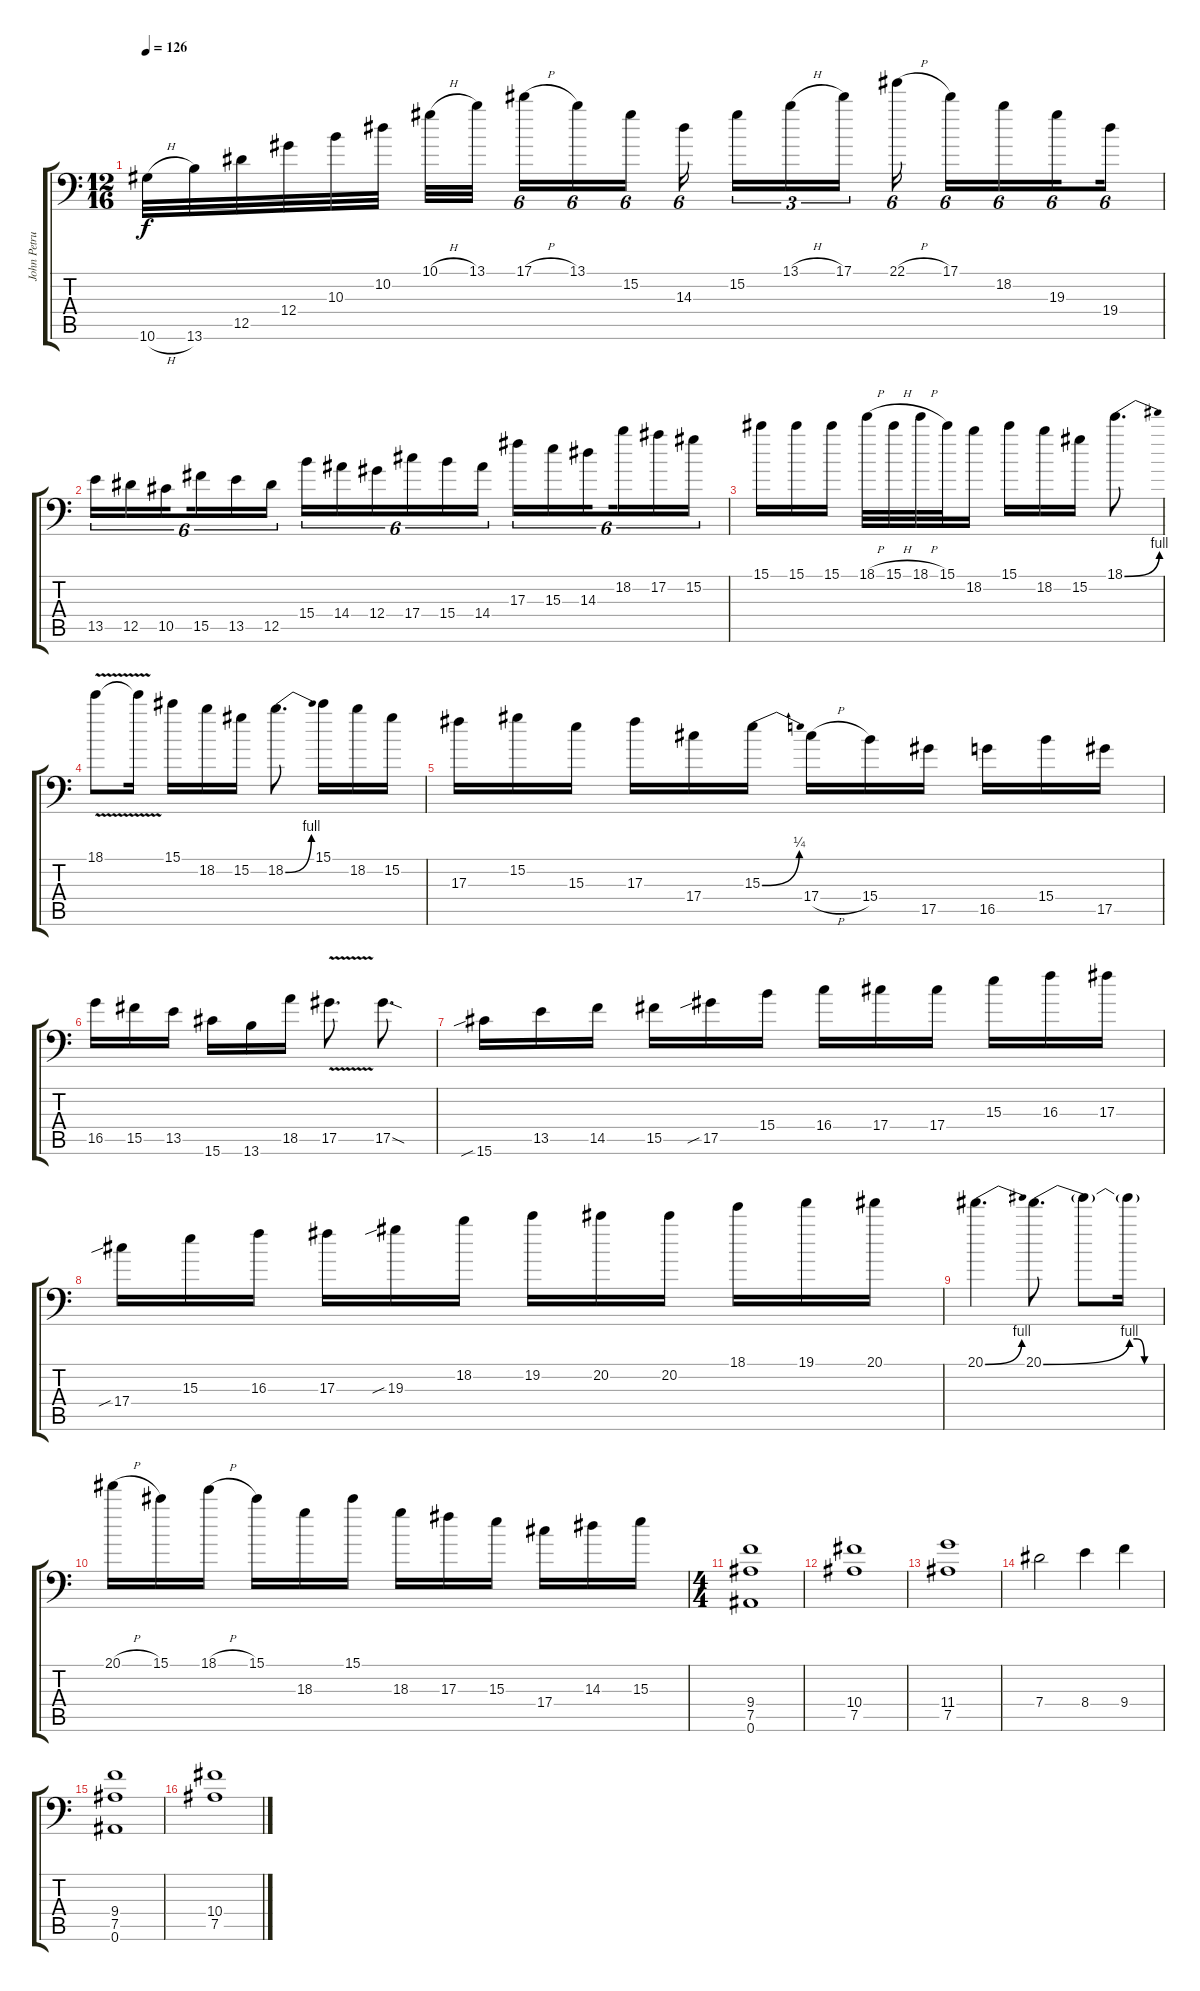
\track ("John Petrucci" "John Petru") {instrument distortionguitar}
\staff {score tabs}
\tuning (Bb3 F3 Db3 Ab2 Eb2 Bb1) {hide}
\ts (12 16)
\tempo 126
\clef f4
\ks c
10.6{h}.32{dy f} 13.6.32 12.5.32 12.4.32 10.3.32 10.2.32 10.1{h}.32 13.1.32{beam splitsecondary} 17.1{h}.16{tu (6 4)} 13.1.16{tu (6 4)} 15.2.16{tu (6 4)} 14.3.16{tu (6 4)} 15.2.16{tu (3 2)} 13.1{h}.16{tu (3 2)} 17.1.16{tu (3 2)} 22.1{h}.16{tu (6 4)} 17.1.16{tu (6 4)} 18.2.16{tu (6 4)} 19.3.16{tu (6 4) beam splitsecondary} 19.4.16{tu (6 4)} |
13.5.16{tu (6 4)} 12.5.16{tu (6 4)} 10.5.16{tu (6 4) beam splitsecondary} 15.5.16{tu (6 4)} 13.5.16{tu (6 4)} 12.5.16{tu (6 4) beam splitsecondary} 15.4.16{tu (6 4)} 14.4.16{tu (6 4)} 12.4.16{tu (6 4)} 17.4.16{tu (6 4)} 15.4.16{tu (6 4)} 14.4.16{tu (6 4) beam splitsecondary} 17.3.16{tu (6 4)} 15.3.16{tu (6 4)} 14.3.16{tu (6 4) beam splitsecondary} 18.2.16{tu (6 4)} 17.2.16{tu (6 4)} 15.2.16{tu (6 4)} |
15.1.16 15.1.16 15.1.16 18.1{h}.32 15.1{h}.32 18.1{h}.32 15.1.32 18.2.16 15.1.16 18.2.16 15.2.16 18.1{be (bend 0 0 60 4)}.8{d} |
18.1{v}.8 18.1{t}.16 15.1.16 18.2.16 15.2.16 18.2{be (bend 0 0 60 4)}.8{d} 15.1.16 18.2.16 15.2.16 |
17.3.16 15.2.16 15.3.16 17.3.16 17.4.16 15.3{be (bend 0 0 60 1)}.16 17.4{h}.16 15.4.16 17.5.16 16.5.16 15.4.16 17.5.16 |
16.5.16 15.5.16 13.5.16 15.6.16 13.6.16 18.5.16 17.5{v}.8{d} 17.5{sod}.8{d} |
15.6{sib}.16 13.5.16 14.5.16 15.5.16 17.5{sib}.16 15.4.16 16.4.16 17.4.16 17.4.16 15.3.16 16.3.16 17.3.16 |
17.4{sib}.16 15.3.16 16.3.16 17.3.16 19.3{sib}.16 18.2.16 19.2.16 20.2.16 20.2.16 18.1.16 19.1.16 20.1.16 |
20.1{be (bend 0 0 60 4)}.4{d} 20.1{be (bend 0 0 60 4)}.8{d} 20.1{t}.8 20.1{be (custom 0 4 15 4 30 0 60 0) t}.16 |
20.1{h}.16 15.1.16 18.1{h}.16 15.1.16 18.3.16 15.1.16 18.3.16 17.3.16 15.3.16 17.4.16 14.3.16 15.3.16 |
\ts (4 4)
(9.4 7.5 0.6).1 |
(10.4 7.5).1 |
(11.4 7.5).1 |
7.4.2 8.4.4 9.4.4 |
(9.4 7.5 0.6).1 |
(10.4 7.5).1
